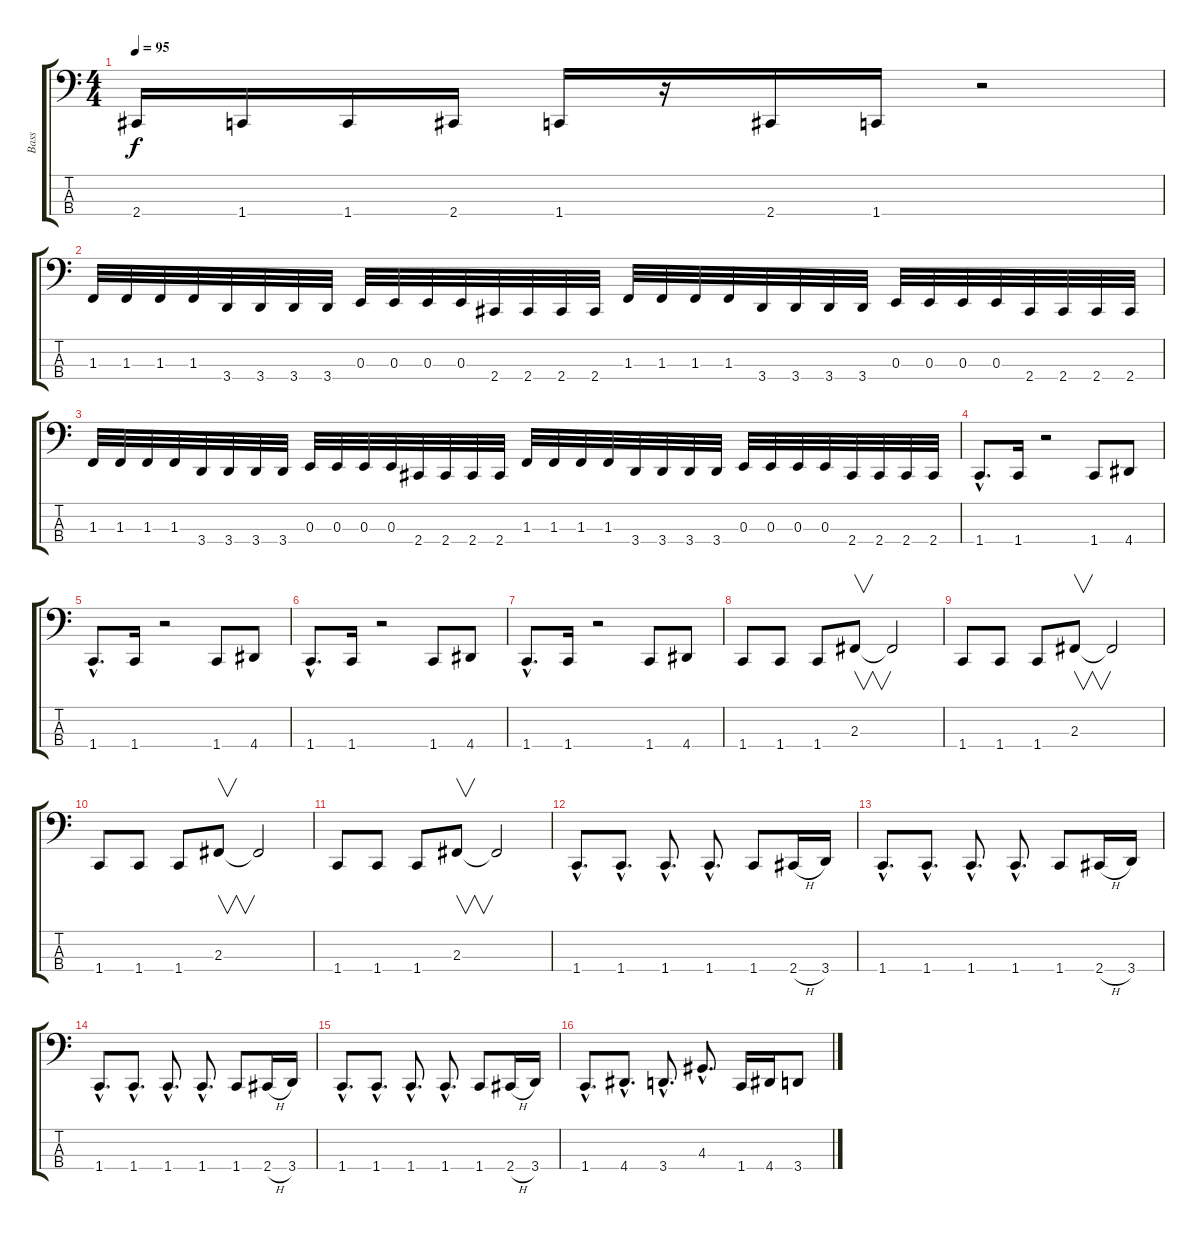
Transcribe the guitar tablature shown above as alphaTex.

\track ("Bass" "Bass") {instrument electricbasspick}
\staff {score tabs}
\tuning (D2 A1 E1 B0) {hide}
\ts (4 4)
\tempo 95
\clef f4
\ks c
2.4.16{dy f} 1.4.16 1.4.16 2.4.16 1.4.16 r.16 2.4.16 1.4.16 r.2 |
1.3.32 1.3.32 1.3.32 1.3.32 3.4.32 3.4.32 3.4.32 3.4.32 0.3.32 0.3.32 0.3.32 0.3.32 2.4.32 2.4.32 2.4.32 2.4.32 1.3.32 1.3.32 1.3.32 1.3.32 3.4.32 3.4.32 3.4.32 3.4.32 0.3.32 0.3.32 0.3.32 0.3.32 2.4.32 2.4.32 2.4.32 2.4.32 |
1.3.32 1.3.32 1.3.32 1.3.32 3.4.32 3.4.32 3.4.32 3.4.32 0.3.32 0.3.32 0.3.32 0.3.32 2.4.32 2.4.32 2.4.32 2.4.32 1.3.32 1.3.32 1.3.32 1.3.32 3.4.32 3.4.32 3.4.32 3.4.32 0.3.32 0.3.32 0.3.32 0.3.32 2.4.32 2.4.32 2.4.32 2.4.32 |
1.4{hac}.8{d} 1.4.16 r.2 1.4.8 4.4.8 |
1.4{hac}.8{d} 1.4.16 r.2 1.4.8 4.4.8 |
1.4{hac}.8{d} 1.4.16 r.2 1.4.8 4.4.8 |
1.4{hac}.8{d} 1.4.16 r.2 1.4.8 4.4.8 |
1.4.8 1.4.8 1.4.8 2.3.8{v} 2.3{t}.2 |
1.4.8 1.4.8 1.4.8 2.3.8{v} 2.3{t}.2 |
1.4.8 1.4.8 1.4.8 2.3.8{v} 2.3{t}.2 |
1.4.8 1.4.8 1.4.8 2.3.8{v} 2.3{t}.2 |
1.4{hac}.8{d} 1.4{hac}.8{d} 1.4{hac}.8{d} 1.4{hac}.8{d} 1.4.8 2.4{h}.16 3.4.16 |
1.4{hac}.8{d} 1.4{hac}.8{d} 1.4{hac}.8{d} 1.4{hac}.8{d} 1.4.8 2.4{h}.16 3.4.16 |
1.4{hac}.8{d} 1.4{hac}.8{d} 1.4{hac}.8{d} 1.4{hac}.8{d} 1.4.8 2.4{h}.16 3.4.16 |
1.4{hac}.8{d} 1.4{hac}.8{d} 1.4{hac}.8{d} 1.4{hac}.8{d} 1.4.8 2.4{h}.16 3.4.16 |
1.4{hac}.8{d} 4.4{hac}.8{d} 3.4{hac}.8{d} 4.3{hac}.8{d} 1.4.16 4.4.16 3.4.8
